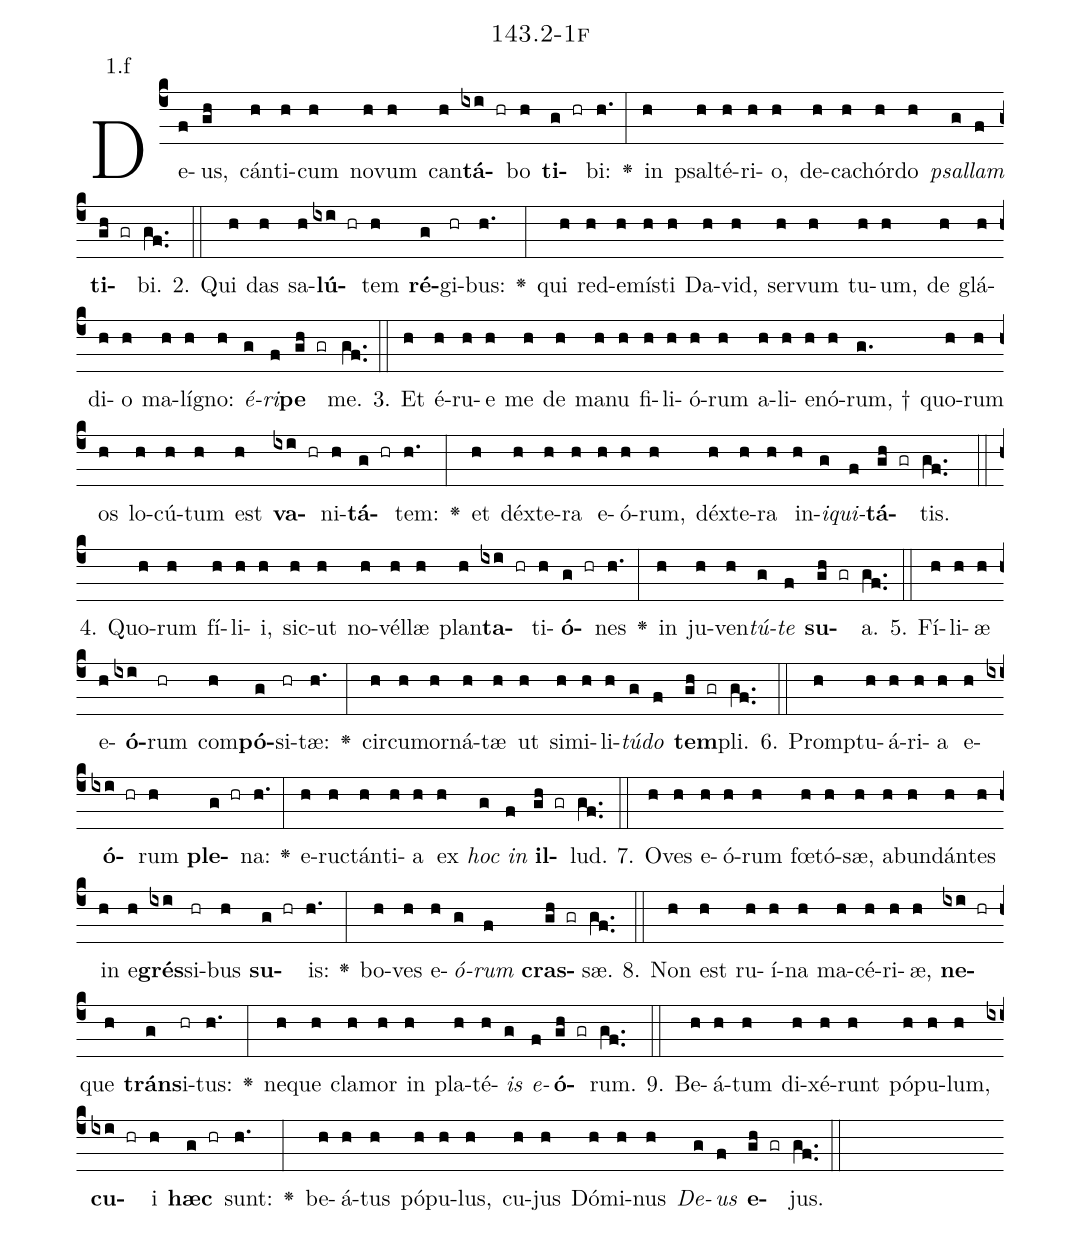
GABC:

name: 143.2-1f;
annotation: 1.f;
%%
(c4)De(f)us,(gh) cán(h)ti(h)cum(h) no(h)vum(h) can(h)<b>tá</b>(ixi hr)bo(h) <b>ti</b>(g hr)bi:(h.) <v>\greheightstar</v>(:) in(h) psal(h)té(h)ri(h)o,(h) de(h)ca(h)chór(h)do(h) <i>psal</i>(g)<i>lam</i>(f) <b>ti</b>(gh gr)bi.(gf..) (::)
2. Qui(h) das(h) sa(h)<b>lú</b>(ixi hr)tem(h) <b>ré</b>(g)gi(hr)bus:(h.) <v>\greheightstar</v>(:) qui(h) red(h)e(h)mís(h)ti(h) Da(h)vid,(h) ser(h)vum(h) tu(h)um,(h) de(h) glá(h)di(h)o(h) ma(h)lí(h)gno:(h) <i>é</i>(g)<i>ri</i>(f)<b>pe</b>(gh gr) me.(gf..) (::)
3. Et(h) é(h)ru(h)e(h) me(h) de(h) ma(h)nu(h) fi(h)li(h)ó(h)rum(h) a(h)li(h)e(h)nó(h)rum, †(g.) quo(h)rum(h) os(h) lo(h)cú(h)tum(h) est(h) <b>va</b>(ixi hr)ni(h)<b>tá</b>(g hr)tem:(h.) <v>\greheightstar</v>(:) et(h) déx(h)te(h)ra(h) e(h)ó(h)rum,(h) déx(h)te(h)ra(h) in(h)<i>i</i>(g)<i>qui</i>(f)<b>tá</b>(gh gr)tis.(gf..) (::)
4. Quo(h)rum(h) fí(h)li(h)i,(h) sic(h)ut(h) no(h)vél(h)læ(h) plan(h)<b>ta</b>(ixi hr)ti(h)<b>ó</b>(g hr)nes(h.) <v>\greheightstar</v>(:) in(h) ju(h)ven(h)<i>tú</i>(g)<i>te</i>(f) <b>su</b>(gh gr)a.(gf..) (::)
5. Fí(h)li(h)æ(h) e(h)<b>ó</b>(ixi)rum(hr) com(h)<b>pó</b>(g)si(hr)tæ:(h.) <v>\greheightstar</v>(:) cir(h)cum(h)or(h)ná(h)tæ(h) ut(h) si(h)mi(h)li(h)<i>tú</i>(g)<i>do</i>(f) <b>tem</b>(gh gr)pli.(gf..) (::)
6. Promp(h)tu(h)á(h)ri(h)a(h) e(h)<b>ó</b>(ixi hr)rum(h) <b>ple</b>(g hr)na:(h.) <v>\greheightstar</v>(:) e(h)ruc(h)tán(h)ti(h)a(h) ex(h) <i>hoc</i>(g) <i>in</i>(f) <b>il</b>(gh gr)lud.(gf..) (::)
7. O(h)ves(h) e(h)ó(h)rum(h) fœ(h)tó(h)sæ,(h) ab(h)un(h)dán(h)tes(h) in(h) e(h)<b>grés</b>(ixi)si(hr)bus(h) <b>su</b>(g hr)is:(h.) <v>\greheightstar</v>(:) bo(h)ves(h) e(h)<i>ó</i>(g)<i>rum</i>(f) <b>cras</b>(gh gr)sæ.(gf..) (::)
8. Non(h) est(h) ru(h)í(h)na(h) ma(h)cé(h)ri(h)æ,(h) <b>ne</b>(ixi hr)que(h) <b>tráns</b>(g)i(hr)tus:(h.) <v>\greheightstar</v>(:) ne(h)que(h) cla(h)mor(h) in(h) pla(h)té(h)<i>is</i>(g) <i>e</i>(f)<b>ó</b>(gh gr)rum.(gf..) (::)
9. Be(h)á(h)tum(h) di(h)xé(h)runt(h) pó(h)pu(h)lum,(h) <b>cu</b>(ixi hr)i(h) <b>hæc</b>(g hr) sunt:(h.) <v>\greheightstar</v>(:) be(h)á(h)tus(h) pó(h)pu(h)lus,(h) cu(h)jus(h) Dó(h)mi(h)nus(h) <i>De</i>(g)<i>us</i>(f) <b>e</b>(gh gr)jus.(gf..) (::)
